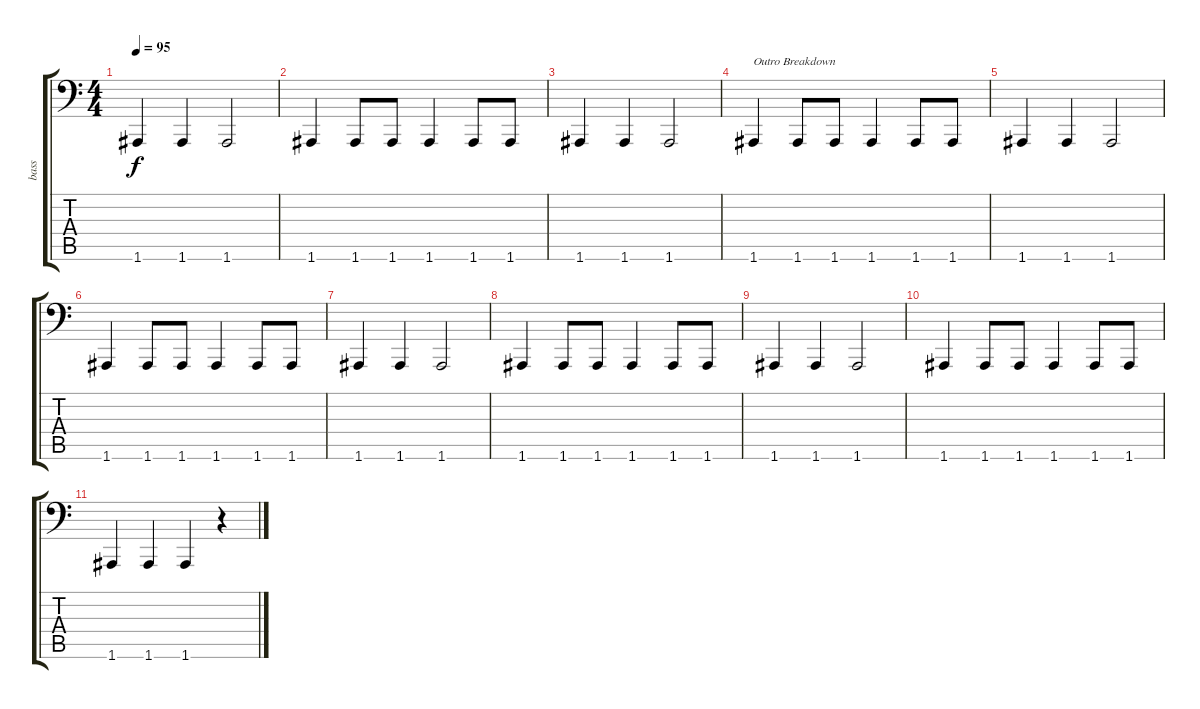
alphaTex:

\track ("bass" "bass") {instrument electricbasspick}
\staff {score tabs}
\tuning (C3 G2 D2 A1 E1 A0) {hide}
\ts (4 4)
\tempo 95
\clef f4
\ks c
1.6.4{dy f} 1.6.4 1.6.2 |
1.6.4 1.6.8 1.6.8 1.6.4 1.6.8 1.6.8 |
1.6.4 1.6.4 1.6.2 |
1.6.4{txt "Outro Breakdown"} 1.6.8 1.6.8 1.6.4 1.6.8 1.6.8 |
1.6.4 1.6.4 1.6.2 |
1.6.4 1.6.8 1.6.8 1.6.4 1.6.8 1.6.8 |
1.6.4 1.6.4 1.6.2 |
1.6.4 1.6.8 1.6.8 1.6.4 1.6.8 1.6.8 |
1.6.4 1.6.4 1.6.2 |
1.6.4 1.6.8 1.6.8 1.6.4 1.6.8 1.6.8 |
1.6.4 1.6.4 1.6.4 r.4
